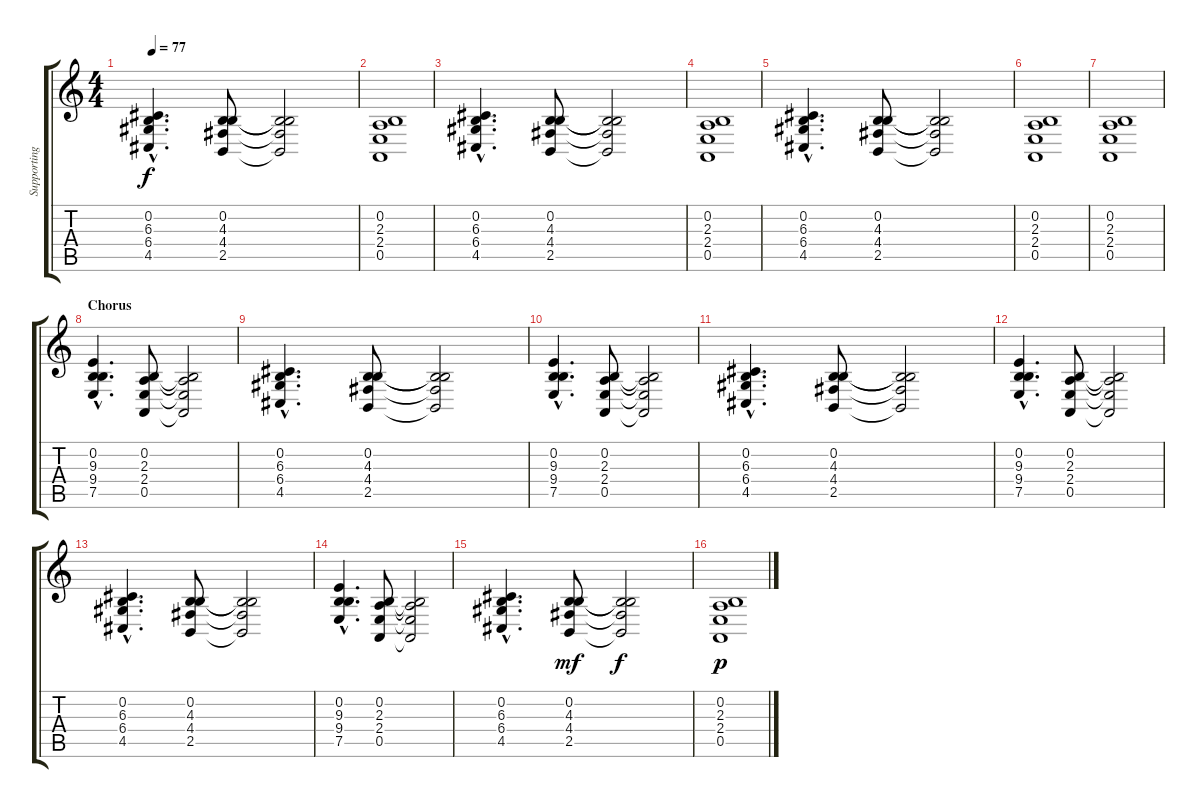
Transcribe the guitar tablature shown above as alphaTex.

\track ("Supporting Instument" "Supporting") {instrument accordion}
\staff {score tabs}
\tuning (E4 B3 G3 D3 A2 E2) {hide}
\ts (4 4)
\tempo 77
\clef g2
\ks c
(0.2{hac} 6.3{hac} 6.4{hac} 4.5{hac}).4{d dy f} (0.2 4.3 4.4 2.5).8 (0.2{t} 4.3{t} 4.4{t} 2.5{t}).2 |
(0.2 2.3 2.4 0.5).1 |
(0.2{hac} 6.3{hac} 6.4{hac} 4.5{hac}).4{d} (0.2 4.3 4.4 2.5).8 (0.2{t} 4.3{t} 4.4{t} 2.5{t}).2 |
(0.2 2.3 2.4 0.5).1 |
(0.2{hac} 6.3{hac} 6.4{hac} 4.5{hac}).4{d} (0.2 4.3 4.4 2.5).8 (0.2{t} 4.3{t} 4.4{t} 2.5{t}).2 |
(0.2 2.3 2.4 0.5).1 |
(0.2 2.3 2.4 0.5).1 |
\section ("" "Chorus")
(0.2{hac} 9.3{hac} 9.4{hac} 7.5{hac}).4{d} (0.2 2.3 2.4 0.5).8 (0.2{t} 2.3{t} 2.4{t} 0.5{t}).2 |
(0.2{hac} 6.3{hac} 6.4{hac} 4.5{hac}).4{d} (0.2 4.3 4.4 2.5).8 (0.2{t} 4.3{t} 4.4{t} 2.5{t}).2 |
(0.2{hac} 9.3{hac} 9.4{hac} 7.5{hac}).4{d} (0.2 2.3 2.4 0.5).8 (0.2{t} 2.3{t} 2.4{t} 0.5{t}).2 |
(0.2{hac} 6.3{hac} 6.4{hac} 4.5{hac}).4{d} (0.2 4.3 4.4 2.5).8 (0.2{t} 4.3{t} 4.4{t} 2.5{t}).2 |
(0.2{hac} 9.3{hac} 9.4{hac} 7.5{hac}).4{d} (0.2 2.3 2.4 0.5).8 (0.2{t} 2.3{t} 2.4{t} 0.5{t}).2 |
(0.2{hac} 6.3{hac} 6.4{hac} 4.5{hac}).4{d} (0.2 4.3 4.4 2.5).8 (0.2{t} 4.3{t} 4.4{t} 2.5{t}).2 |
(0.2{hac} 9.3{hac} 9.4{hac} 7.5{hac}).4{d} (0.2 2.3 2.4 0.5).8 (0.2{t} 2.3{t} 2.4{t} 0.5{t}).2 |
(0.2{hac} 6.3{hac} 6.4{hac} 4.5{hac}).4{d} (0.2 4.3 4.4 2.5).8{dy mf} (0.2{t} 4.3{t} 4.4{t} 2.5{t}).2{dy f} |
(0.2 2.3 2.4 0.5).1{dy p}
